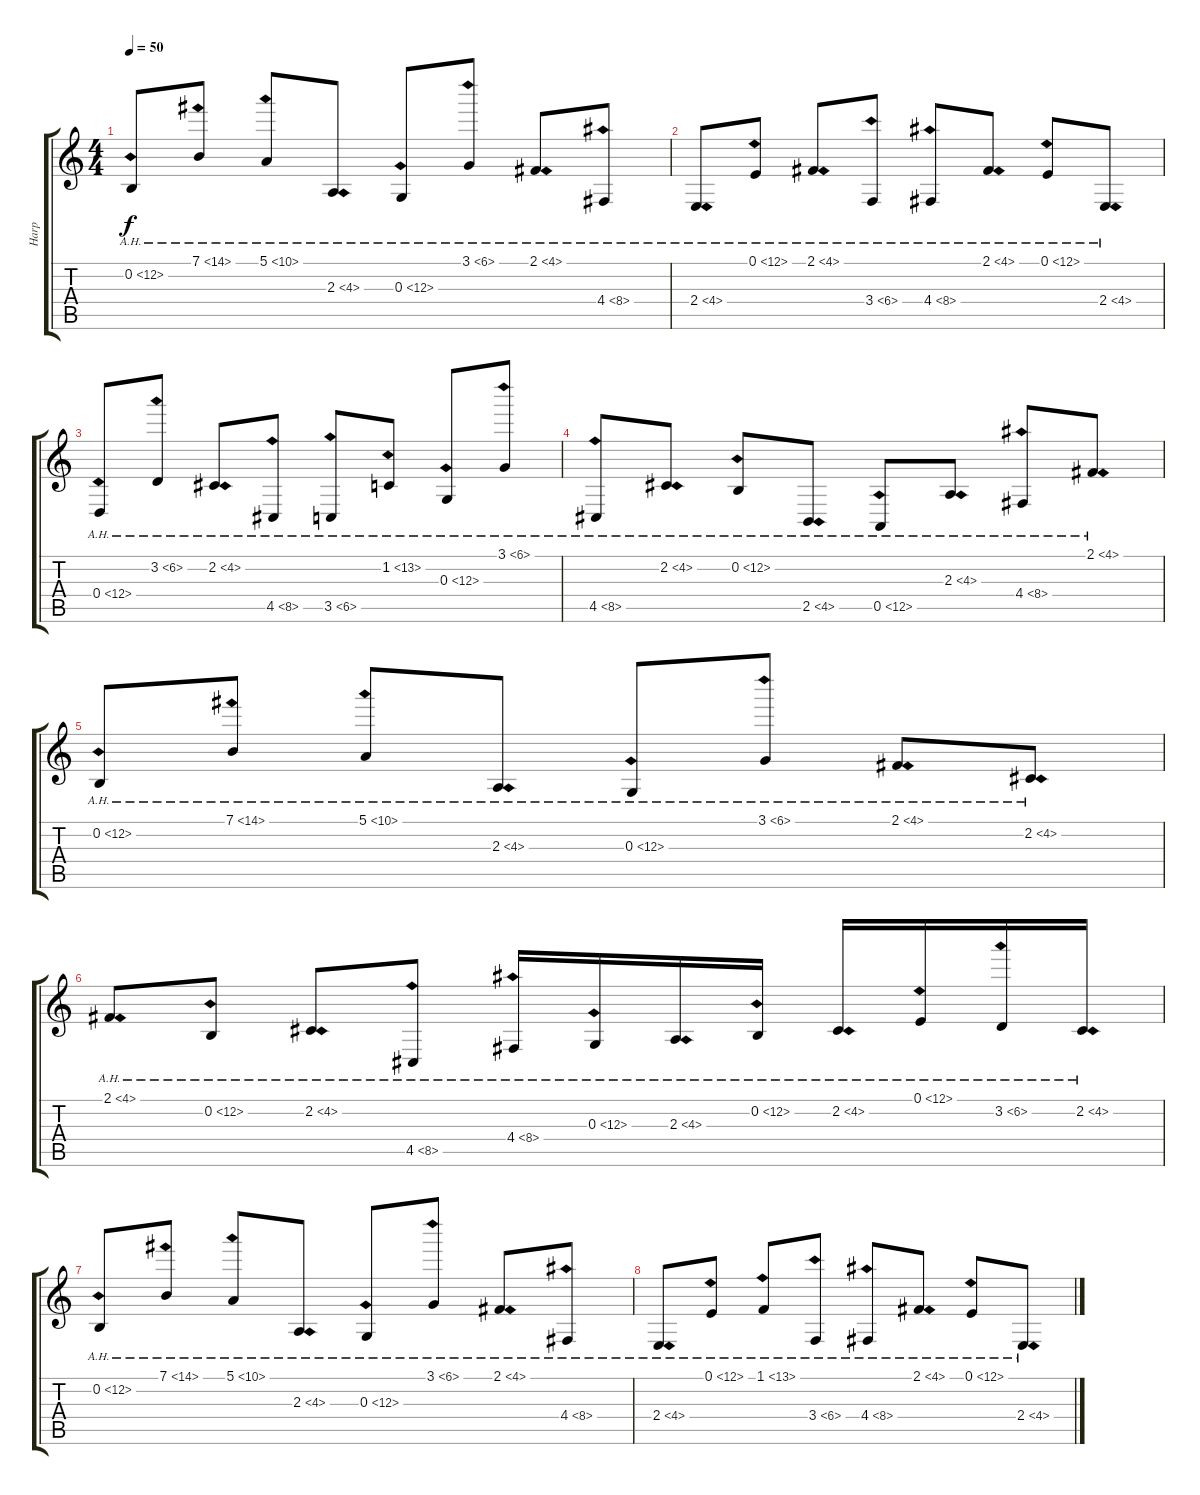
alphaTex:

\track ("Harp" "Harp") {instrument orchestralharp}
\staff {score tabs}
\tuning (E4 B3 G3 D3 A2 E2) {hide}
\ts (4 4)
\tempo 50
\clef g2
\ks c
0.2{ah 12}.8{dy f instrument orchestralharp} 7.1{ah 7}.8 5.1{ah 5}.8 2.3{ah 2}.8 0.3{ah 12}.8 3.1{ah 3}.8 2.1{ah 2}.8 4.4{ah 4}.8 |
2.4{ah 2}.8 0.1{ah 12}.8 2.1{ah 2}.8 3.4{ah 3}.8 4.4{ah 4}.8 2.1{ah 2}.8 0.1{ah 12}.8 2.4{ah 2}.8 |
0.4{ah 12}.8 3.2{ah 3}.8 2.2{ah 2}.8 4.5{ah 4}.8 3.5{ah 3}.8 1.2{ah 12}.8 0.3{ah 12}.8 3.1{ah 3}.8 |
4.5{ah 4}.8 2.2{ah 2}.8 0.2{ah 12}.8 2.5{ah 2}.8 0.5{ah 12}.8 2.3{ah 2}.8 4.4{ah 4}.8 2.1{ah 2}.8 |
0.2{ah 12}.8 7.1{ah 7}.8 5.1{ah 5}.8 2.3{ah 2}.8 0.3{ah 12}.8 3.1{ah 3}.8 2.1{ah 2}.8 2.2{ah 2}.8 |
2.1{ah 2}.8 0.2{ah 12}.8 2.2{ah 2}.8 4.5{ah 4}.8 4.4{ah 4}.16 0.3{ah 12}.16 2.3{ah 2}.16 0.2{ah 12}.16 2.2{ah 2}.16 0.1{ah 12}.16 3.2{ah 3}.16 2.2{ah 2}.16 |
0.2{ah 12}.8 7.1{ah 7}.8 5.1{ah 5}.8 2.3{ah 2}.8 0.3{ah 12}.8 3.1{ah 3}.8 2.1{ah 2}.8 4.4{ah 4}.8 |
2.4{ah 2}.8 0.1{ah 12}.8 1.1{ah 12}.8 3.4{ah 3}.8 4.4{ah 4}.8 2.1{ah 2}.8 0.1{ah 12}.8 2.4{ah 2}.8
